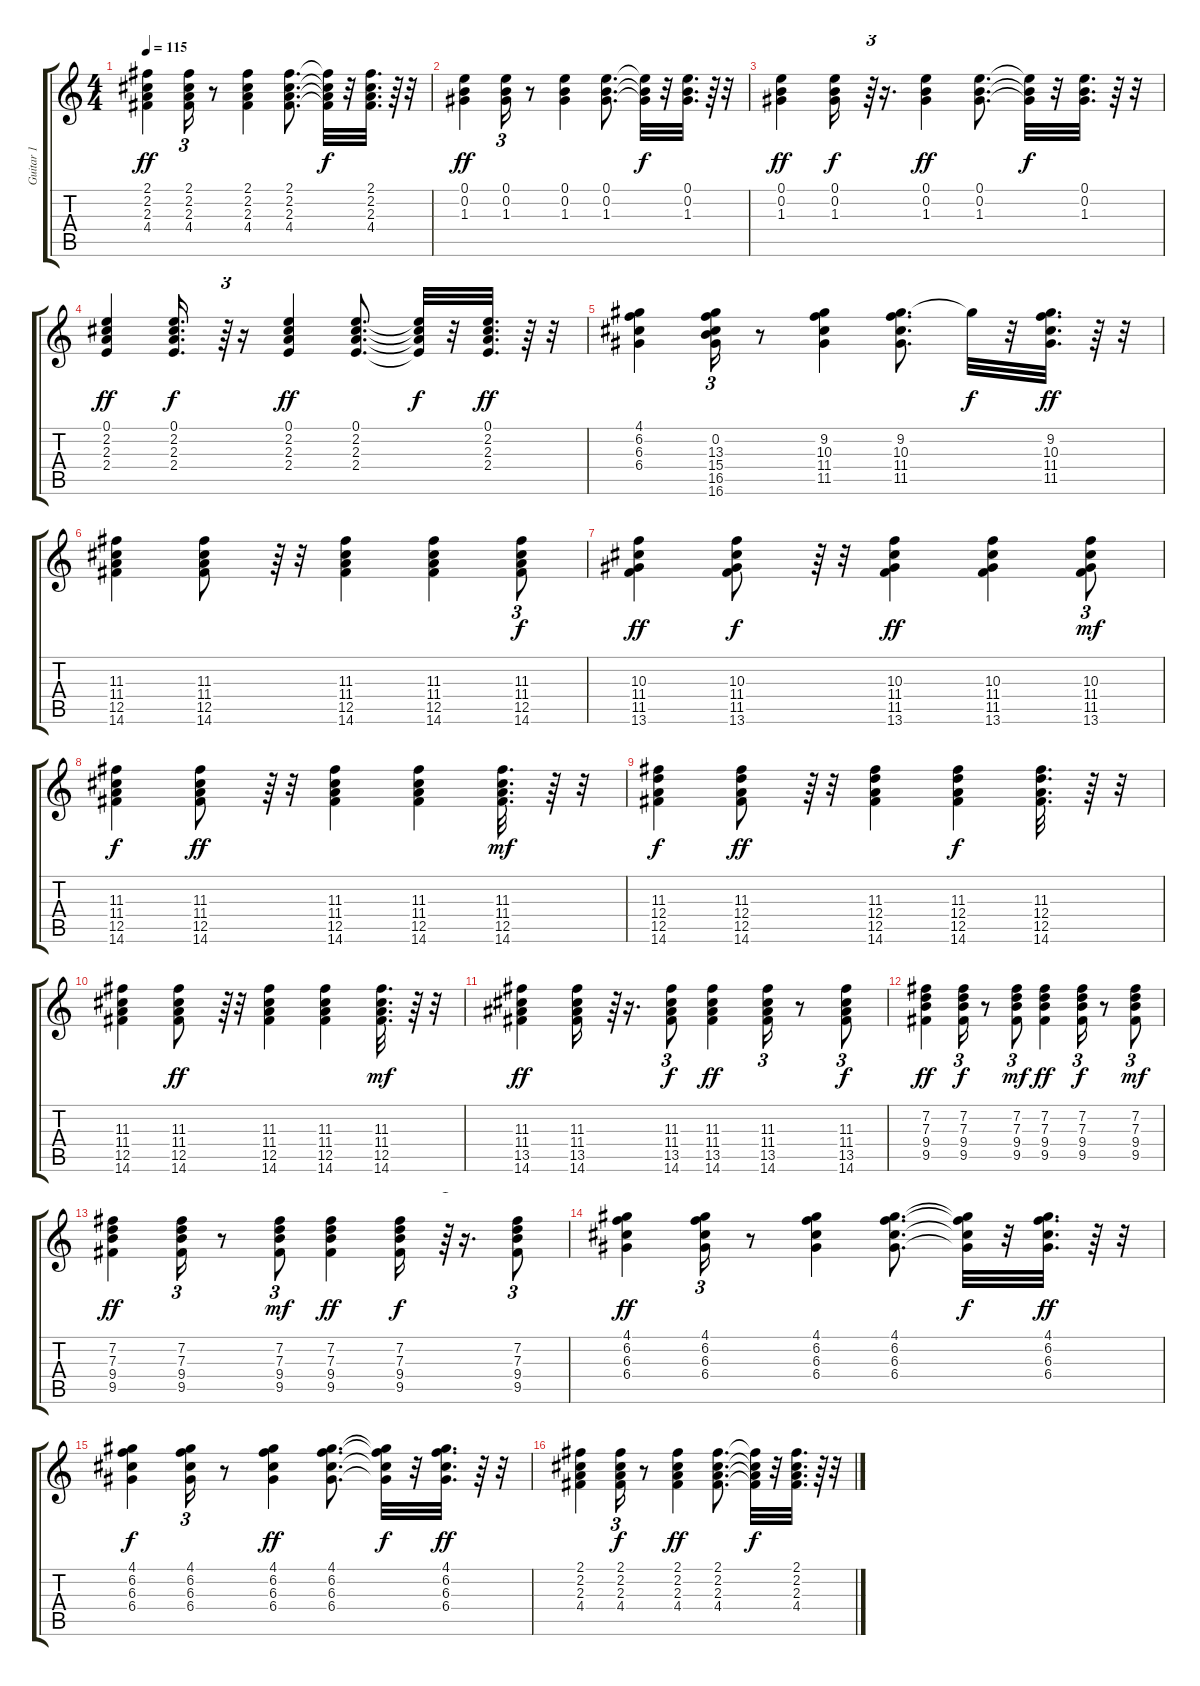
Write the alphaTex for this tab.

\track ("Guitar 1" "Guitar 1") {instrument acousticguitarsteel}
\staff {score tabs}
\tuning (E4 B3 G3 D3 A2 E2) {hide}
\ts (4 4)
\tempo 115
\clef g2
\ks c
(2.1 2.2 2.3 4.4).4{dy ff} (2.1 2.2 2.3 4.4).16{tu (3 2)} r.8 (2.1 2.2 2.3 4.4).4 (2.1 2.2 2.3 4.4).8{d} (2.1{t} 2.2{t} 2.3{t} 4.4{t}).32{dy f} r.32 (2.1 2.2 2.3 4.4).32{d} r.64 r.32 |
(0.1 0.2 1.3).4{dy ff} (0.1 0.2 1.3).16{tu (3 2)} r.8 (0.1 0.2 1.3).4 (0.1 0.2 1.3).8{d} (0.1{t} 0.2{t} 1.3{t}).32{dy f} r.32 (0.1 0.2 1.3).32{d} r.64 r.32 |
(0.1 0.2 1.3).4{dy ff} (0.1 0.2 1.3).16{dy f} r.64{tu (3 2)} r.16{d} (0.1 0.2 1.3).4{dy ff} (0.1 0.2 1.3).8{d} (0.1{t} 0.2{t} 1.3{t}).32{dy f} r.32 (0.1 0.2 1.3).32{d} r.64 r.32 |
(0.1 2.2 2.3 2.4).4{dy ff} (0.1 2.2 2.3 2.4).16{d dy f} r.64{tu (3 2)} r.16 (0.1 2.2 2.3 2.4).4{dy ff} (0.1 2.2 2.3 2.4).8{d} (0.1{t} 2.2{t} 2.3{t} 2.4{t}).32{dy f} r.32 (0.1 2.2 2.3 2.4).32{d dy ff} r.64 r.32 |
(4.1 6.2 6.3 6.4).4 (0.2 13.3 15.4 16.5 16.6).16{tu (3 2)} r.8 (9.2 10.3 11.4 11.5).4 (9.2 10.3 11.4 11.5).8{d} 9.2{t}.32{dy f} r.32 (9.2 10.3 11.4 11.5).32{d dy ff} r.64 r.32 |
(11.3 11.4 12.5 14.6).4 (11.3 11.4 12.5 14.6).8 r.64{tu (3 2)} r.32 (11.3 11.4 12.5 14.6).4 (11.3 11.4 12.5 14.6).4 (11.3 11.4 12.5 14.6).8{tu (3 2) dy f} |
(10.3 11.4 11.5 13.6).4{dy ff} (10.3 11.4 11.5 13.6).8{dy f} r.64{tu (3 2)} r.32 (10.3 11.4 11.5 13.6).4{dy ff} (10.3 11.4 11.5 13.6).4 (10.3 11.4 11.5 13.6).8{tu (3 2) dy mf} |
(11.3 11.4 12.5 14.6).4{dy f} (11.3 11.4 12.5 14.6).8{dy ff} r.64{tu (3 2)} r.32 (11.3 11.4 12.5 14.6).4 (11.3 11.4 12.5 14.6).4 (11.3 11.4 12.5 14.6).32{d dy mf} r.64 r.32 |
(11.3 12.4 12.5 14.6).4{dy f} (11.3 12.4 12.5 14.6).8{dy ff} r.64{tu (3 2)} r.32 (11.3 12.4 12.5 14.6).4 (11.3 12.4 12.5 14.6).4{dy f} (11.3 12.4 12.5 14.6).32{d} r.64 r.32 |
(11.3 11.4 12.5 14.6).4 (11.3 11.4 12.5 14.6).8{dy ff} r.64{tu (3 2)} r.32 (11.3 11.4 12.5 14.6).4 (11.3 11.4 12.5 14.6).4 (11.3 11.4 12.5 14.6).32{d dy mf} r.64 r.32 |
(11.3 11.4 13.5 14.6).4{dy ff} (11.3 11.4 13.5 14.6).16 r.64{tu (3 2)} r.16{d} (11.3 11.4 13.5 14.6).8{tu (3 2) dy f} (11.3 11.4 13.5 14.6).4{dy ff} (11.3 11.4 13.5 14.6).16{tu (3 2)} r.8 (11.3 11.4 13.5 14.6).8{tu (3 2) dy f} |
(7.2 7.3 9.4 9.5).4{dy ff} (7.2 7.3 9.4 9.5).16{tu (3 2) dy f} r.8 (7.2 7.3 9.4 9.5).8{tu (3 2) dy mf} (7.2 7.3 9.4 9.5).4{dy ff} (7.2 7.3 9.4 9.5).16{tu (3 2) dy f} r.8 (7.2 7.3 9.4 9.5).8{tu (3 2) dy mf} |
(7.2 7.3 9.4 9.5).4{dy ff} (7.2 7.3 9.4 9.5).16{tu (3 2)} r.8 (7.2 7.3 9.4 9.5).8{tu (3 2) dy mf} (7.2 7.3 9.4 9.5).4{dy ff} (7.2 7.3 9.4 9.5).16{dy f} r.64{tu (3 2)} r.16{d} (7.2 7.3 9.4 9.5).8{tu (3 2)} |
(4.1 6.2 6.3 6.4).4{dy ff} (4.1 6.2 6.3 6.4).16{tu (3 2)} r.8 (4.1 6.2 6.3 6.4).4 (4.1 6.2 6.3 6.4).8{d} (4.1{t} 6.2{t} 6.3{t} 6.4{t}).32{dy f} r.32 (4.1 6.2 6.3 6.4).32{d dy ff} r.64 r.32 |
(4.1 6.2 6.3 6.4).4{dy f} (4.1 6.2 6.3 6.4).16{tu (3 2)} r.8 (4.1 6.2 6.3 6.4).4{dy ff} (4.1 6.2 6.3 6.4).8{d} (4.1{t} 6.2{t} 6.3{t} 6.4{t}).32{dy f} r.32 (4.1 6.2 6.3 6.4).32{d dy ff} r.64 r.32 |
(2.1 2.2 2.3 4.4).4 (2.1 2.2 2.3 4.4).16{tu (3 2) dy f} r.8 (2.1 2.2 2.3 4.4).4{dy ff} (2.1 2.2 2.3 4.4).8{d} (2.1{t} 2.2{t} 2.3{t} 4.4{t}).32{dy f} r.32 (2.1 2.2 2.3 4.4).32{d} r.64 r.32
